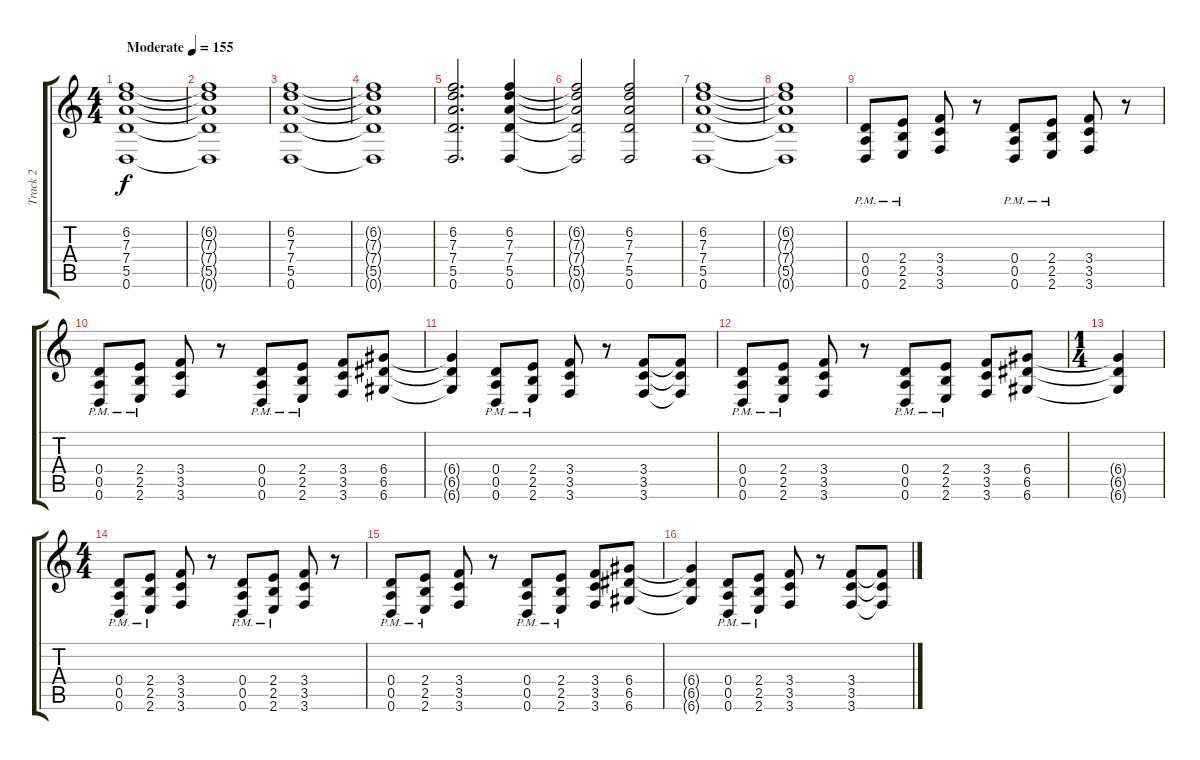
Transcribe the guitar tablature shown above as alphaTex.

\track ("Track 2" "Track 2") {instrument distortionguitar}
\staff {score tabs}
\tuning (E4 B3 G3 D3 A2 D2) {hide}
\ts (4 4)
\tempo (155 "Moderate")
\clef g2
\ks c
(6.2 7.3 7.4 5.5 0.6).1{dy f instrument distortionguitar} |
(6.2{t} 7.3{t} 7.4{t} 5.5{t} 0.6{t}).1 |
(6.2 7.3 7.4 5.5 0.6).1 |
(6.2{t} 7.3{t} 7.4{t} 5.5{t} 0.6{t}).1 |
(6.2 7.3 7.4 5.5 0.6).2{d} (6.2 7.3 7.4 5.5 0.6).4 |
(6.2{t} 7.3{t} 7.4{t} 5.5{t} 0.6{t}).2 (6.2 7.3 7.4 5.5 0.6).2 |
(6.2 7.3 7.4 5.5 0.6).1 |
(6.2{t} 7.3{t} 7.4{t} 5.5{t} 0.6{t}).1 |
(0.4{pm} 0.5{pm} 0.6{pm}).8 (2.4{pm} 2.5{pm} 2.6{pm}).8 (3.4 3.5 3.6).8 r.8 (0.4{pm} 0.5{pm} 0.6{pm}).8 (2.4{pm} 2.5{pm} 2.6{pm}).8 (3.4 3.5 3.6).8 r.8 |
(0.4{pm} 0.5{pm} 0.6{pm}).8 (2.4{pm} 2.5{pm} 2.6{pm}).8 (3.4 3.5 3.6).8 r.8 (0.4{pm} 0.5{pm} 0.6{pm}).8 (2.4{pm} 2.5{pm} 2.6{pm}).8 (3.4 3.5 3.6).8 (6.4 6.5 6.6).8 |
(6.4{t} 6.5{t} 6.6{t}).4 (0.4{pm} 0.5{pm} 0.6{pm}).8 (2.4{pm} 2.5{pm} 2.6{pm}).8 (3.4 3.5 3.6).8 r.8 (3.4 3.5 3.6).8 (3.4{t} 3.5{t} 3.6{t}).8 |
(0.4{pm} 0.5{pm} 0.6{pm}).8 (2.4{pm} 2.5{pm} 2.6{pm}).8 (3.4 3.5 3.6).8 r.8 (0.4{pm} 0.5{pm} 0.6{pm}).8 (2.4{pm} 2.5{pm} 2.6{pm}).8 (3.4 3.5 3.6).8 (6.4 6.5 6.6).8 |
\ts (1 4)
(6.4{t} 6.5{t} 6.6{t}).4 |
\ts (4 4)
(0.4{pm} 0.5{pm} 0.6{pm}).8 (2.4{pm} 2.5{pm} 2.6{pm}).8 (3.4 3.5 3.6).8 r.8 (0.4{pm} 0.5{pm} 0.6{pm}).8 (2.4{pm} 2.5{pm} 2.6{pm}).8 (3.4 3.5 3.6).8 r.8 |
(0.4{pm} 0.5{pm} 0.6{pm}).8 (2.4{pm} 2.5{pm} 2.6{pm}).8 (3.4 3.5 3.6).8 r.8 (0.4{pm} 0.5{pm} 0.6{pm}).8 (2.4{pm} 2.5{pm} 2.6{pm}).8 (3.4 3.5 3.6).8 (6.4 6.5 6.6).8 |
(6.4{t} 6.5{t} 6.6{t}).4 (0.4{pm} 0.5{pm} 0.6{pm}).8 (2.4{pm} 2.5{pm} 2.6{pm}).8 (3.4 3.5 3.6).8 r.8 (3.4 3.5 3.6).8 (3.4{t} 3.5{t} 3.6{t}).8
